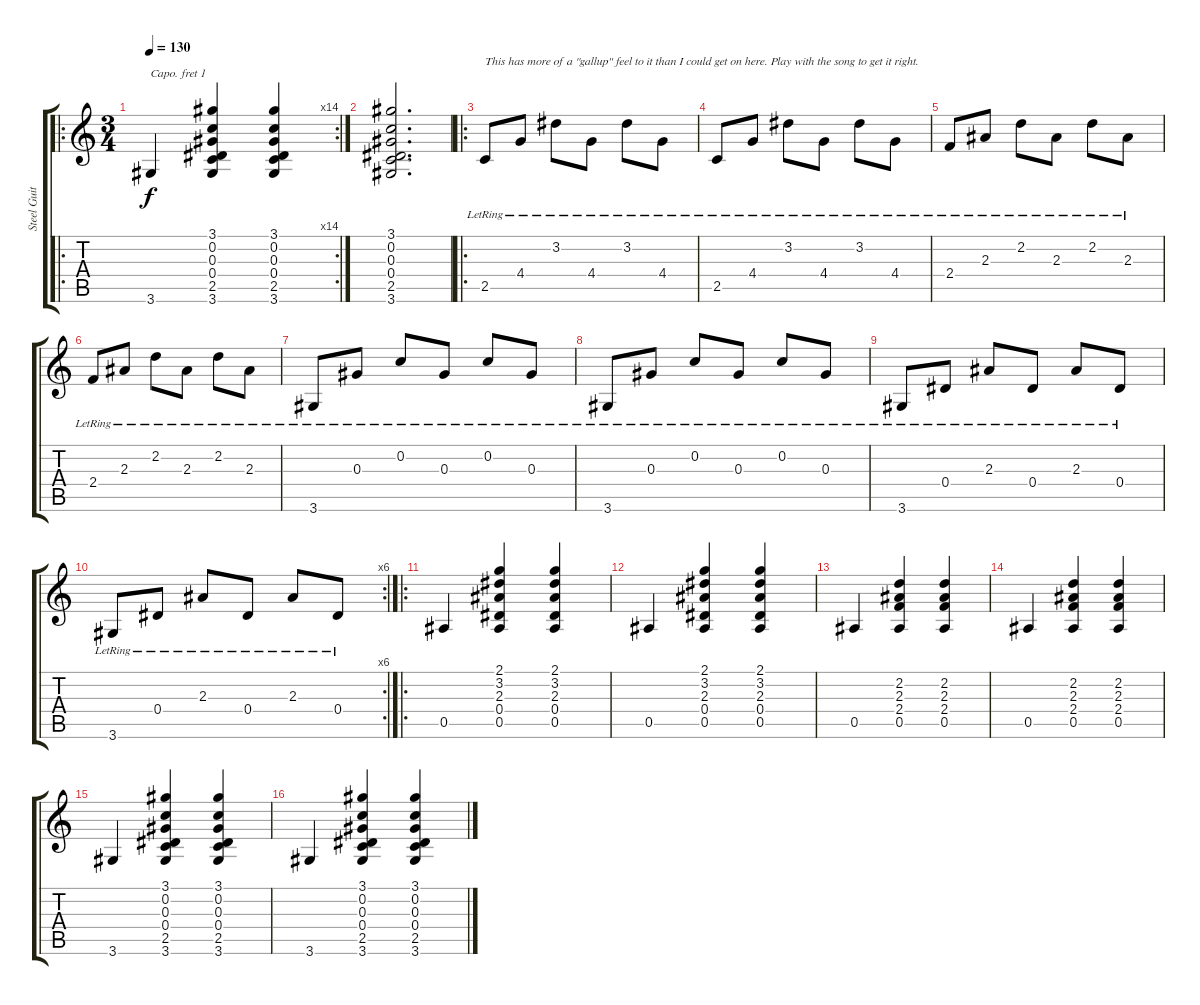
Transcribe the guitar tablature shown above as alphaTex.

\track ("Steel Guitar" "Steel Guit") {instrument acousticguitarsteel}
\staff {score tabs}
\capo 1
\tuning (E4 B3 G3 D3 A2 E2) {hide}
\ro
\rc 14
\ts (3 4)
\tempo 130
\clef g2
\ks c
3.6.4{dy f} (3.1 0.2 0.3 0.4 2.5 3.6).4 (3.1 0.2 0.3 0.4 2.5 3.6).4 |
(3.1 0.2 0.3 0.4 2.5 3.6).2{d} |
\ro
2.5{lr}.8{txt "This has more of a \"gallup\" feel to it than I could get on here. Play with the song to get it right."} 4.4{lr}.8 3.2{lr}.8 4.4{lr}.8 3.2{lr}.8 4.4{lr}.8 |
2.5{lr}.8 4.4{lr}.8 3.2{lr}.8 4.4{lr}.8 3.2{lr}.8 4.4{lr}.8 |
2.4{lr}.8 2.3{lr}.8 2.2{lr}.8 2.3{lr}.8 2.2{lr}.8 2.3{lr}.8 |
2.4{lr}.8 2.3{lr}.8 2.2{lr}.8 2.3{lr}.8 2.2{lr}.8 2.3{lr}.8 |
3.6{lr}.8 0.3{lr}.8 0.2{lr}.8 0.3{lr}.8 0.2{lr}.8 0.3{lr}.8 |
3.6{lr}.8 0.3{lr}.8 0.2{lr}.8 0.3{lr}.8 0.2{lr}.8 0.3{lr}.8 |
3.6{lr}.8 0.4{lr}.8 2.3{lr}.8 0.4{lr}.8 2.3{lr}.8 0.4{lr}.8 |
\rc 6
3.6{lr}.8 0.4{lr}.8 2.3{lr}.8 0.4{lr}.8 2.3{lr}.8 0.4{lr}.8 |
\ro
0.5.4 (2.1 3.2 2.3 0.4 0.5).4 (2.1 3.2 2.3 0.4 0.5).4 |
0.5.4 (2.1 3.2 2.3 0.4 0.5).4 (2.1 3.2 2.3 0.4 0.5).4 |
0.5.4 (2.2 2.3 2.4 0.5).4 (2.2 2.3 2.4 0.5).4 |
0.5.4 (2.2 2.3 2.4 0.5).4 (2.2 2.3 2.4 0.5).4 |
3.6.4 (3.1 0.2 0.3 0.4 2.5 3.6).4 (3.1 0.2 0.3 0.4 2.5 3.6).4 |
3.6.4 (3.1 0.2 0.3 0.4 2.5 3.6).4 (3.1 0.2 0.3 0.4 2.5 3.6).4
